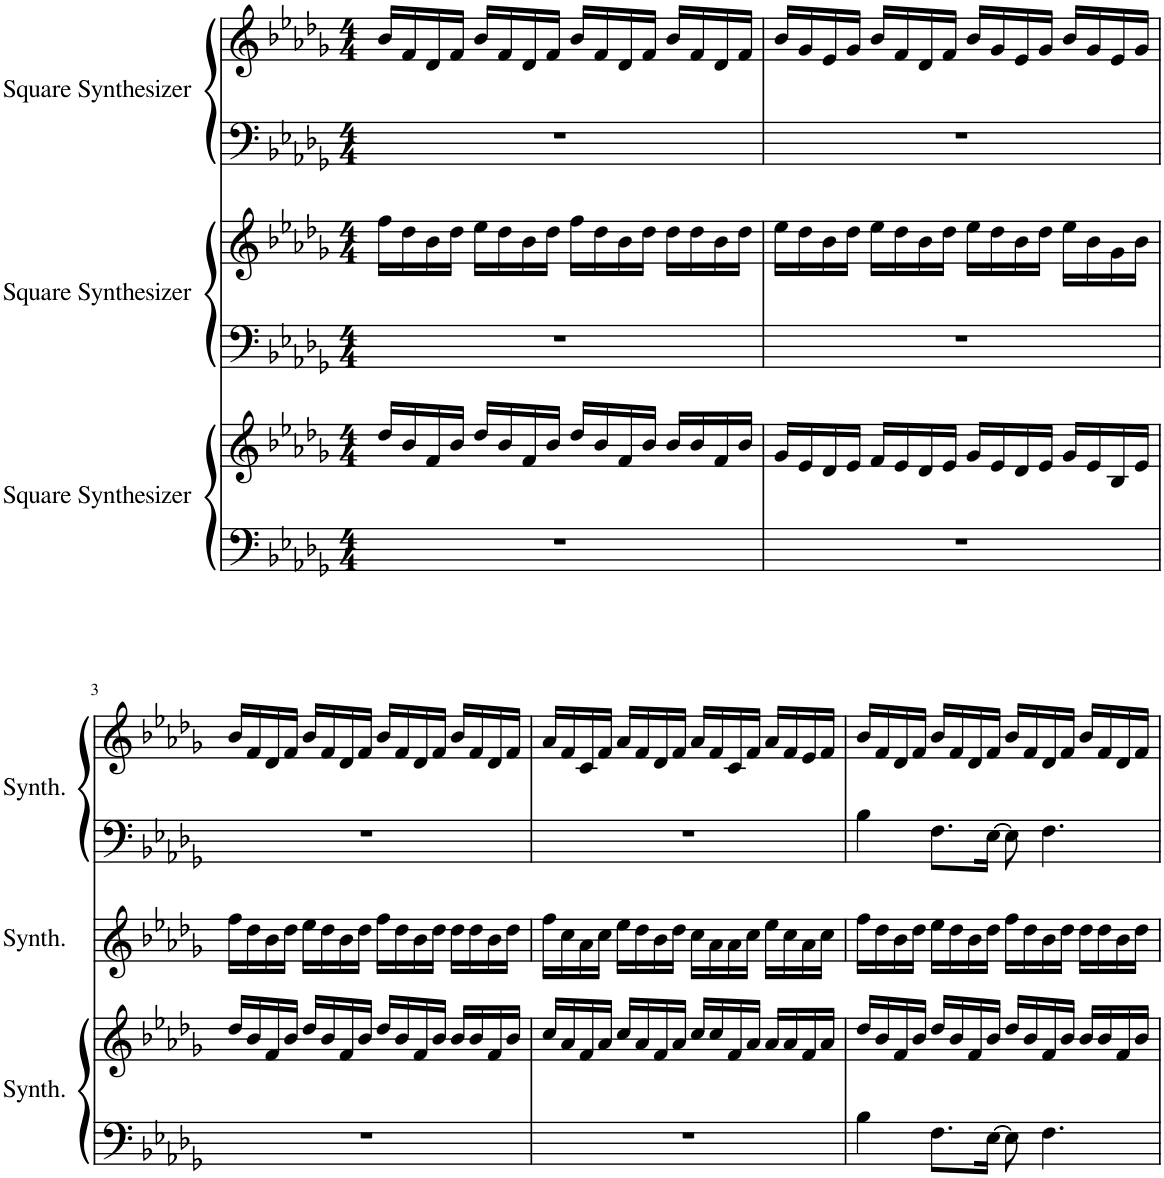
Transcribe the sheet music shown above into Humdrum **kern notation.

**kern	**kern	**kern	**kern	**kern	**kern
*part3	*part3	*part2	*part2	*part1	*part1
*staff6	*staff5	*staff4	*staff3	*staff2	*staff1
*I"Square Synthesizer	*	*I"Square Synthesizer	*	*I"Square Synthesizer	*
*I'Synth.	*	*I'Synth.	*	*I'Synth.	*
*clefF4	*clefG2	*clefF4	*clefG2	*clefF4	*clefG2
*k[b-e-a-d-g-]	*k[b-e-a-d-g-]	*k[b-e-a-d-g-]	*k[b-e-a-d-g-]	*k[b-e-a-d-g-]	*k[b-e-a-d-g-]
*M4/4	*M4/4	*M4/4	*M4/4	*M4/4	*M4/4
=1	=1	=1	=1	=1	=1
1r	16dd-/LL	1r	16ff\LL	1r	16b-/LL
.	16b-/	.	16dd-\	.	16f/
.	16f/	.	16b-\	.	16d-/
.	16b-/JJ	.	16dd-\JJ	.	16f/JJ
.	16dd-/LL	.	16ee-\LL	.	16b-/LL
.	16b-/	.	16dd-\	.	16f/
.	16f/	.	16b-\	.	16d-/
.	16b-/JJ	.	16dd-\JJ	.	16f/JJ
.	16dd-/LL	.	16ff\LL	.	16b-/LL
.	16b-/	.	16dd-\	.	16f/
.	16f/	.	16b-\	.	16d-/
.	16b-/JJ	.	16dd-\JJ	.	16f/JJ
.	16b-/LL	.	16dd-\LL	.	16b-/LL
.	16b-/	.	16dd-\	.	16f/
.	16f/	.	16b-\	.	16d-/
.	16b-/JJ	.	16dd-\JJ	.	16f/JJ
=2	=2	=2	=2	=2	=2
1r	16g-/LL	1r	16ee-\LL	1r	16b-/LL
.	16e-/	.	16dd-\	.	16g-/
.	16d-/	.	16b-\	.	16e-/
.	16e-/JJ	.	16dd-\JJ	.	16g-/JJ
.	16f/LL	.	16ee-\LL	.	16b-/LL
.	16e-/	.	16dd-\	.	16f/
.	16d-/	.	16b-\	.	16d-/
.	16e-/JJ	.	16dd-\JJ	.	16f/JJ
.	16g-/LL	.	16ee-\LL	.	16b-/LL
.	16e-/	.	16dd-\	.	16g-/
.	16d-/	.	16b-\	.	16e-/
.	16e-/JJ	.	16dd-\JJ	.	16g-/JJ
.	16g-/LL	.	16ee-\LL	.	16b-/LL
.	16e-/	.	16b-\	.	16g-/
.	16B-/	.	16g-\	.	16e-/
.	16e-/JJ	.	16b-\JJ	.	16g-/JJ
!!LO:LB:g=z
=3	=3	=3	=3	=3	=3
1r	16dd-/LL	1r	16ff\LL	1r	16b-/LL
.	16b-/	.	16dd-\	.	16f/
.	16f/	.	16b-\	.	16d-/
.	16b-/JJ	.	16dd-\JJ	.	16f/JJ
.	16dd-/LL	.	16ee-\LL	.	16b-/LL
.	16b-/	.	16dd-\	.	16f/
.	16f/	.	16b-\	.	16d-/
.	16b-/JJ	.	16dd-\JJ	.	16f/JJ
.	16dd-/LL	.	16ff\LL	.	16b-/LL
.	16b-/	.	16dd-\	.	16f/
.	16f/	.	16b-\	.	16d-/
.	16b-/JJ	.	16dd-\JJ	.	16f/JJ
.	16b-/LL	.	16dd-\LL	.	16b-/LL
.	16b-/	.	16dd-\	.	16f/
.	16f/	.	16b-\	.	16d-/
.	16b-/JJ	.	16dd-\JJ	.	16f/JJ
=4	=4	=4	=4	=4	=4
1r	16cc/LL	1r	16ff\LL	1r	16a-/LL
.	16a-/	.	16cc\	.	16f/
.	16f/	.	16a-\	.	16c/
.	16a-/JJ	.	16cc\JJ	.	16f/JJ
.	16cc/LL	.	16ee-\LL	.	16a-/LL
.	16a-/	.	16dd-\	.	16f/
.	16f/	.	16b-\	.	16d-/
.	16a-/JJ	.	16dd-\JJ	.	16f/JJ
.	16cc/LL	.	16cc\LL	.	16a-/LL
.	16cc/	.	16a-\	.	16f/
.	16f/	.	16a-\	.	16c/
.	16a-/JJ	.	16cc\JJ	.	16f/JJ
.	16a-/LL	.	16ee-\LL	.	16a-/LL
.	16a-/	.	16cc\	.	16f/
.	16f/	.	16a-\	.	16e-/
.	16a-/JJ	.	16cc\JJ	.	16f/JJ
=5	=5	=5	=5	=5	=5
4B-\	16dd-/LL	1r	16ff\LL	4B-\	16b-/LL
.	16b-/	.	16dd-\	.	16f/
.	16f/	.	16b-\	.	16d-/
.	16b-/JJ	.	16dd-\JJ	.	16f/JJ
8.F\L	16dd-/LL	.	16ee-\LL	8.F\L	16b-/LL
.	16b-/	.	16dd-\	.	16f/
.	16f/	.	16b-\	.	16d-/
[16E-\Jk	16b-/JJ	.	16dd-\JJ	[16E-\Jk	16f/JJ
8E-\]	16dd-/LL	.	16ff\LL	8E-\]	16b-/LL
.	16b-/	.	16dd-\	.	16f/
4.F\	16f/	.	16b-\	4.F\	16d-/
.	16b-/JJ	.	16dd-\JJ	.	16f/JJ
.	16b-/LL	.	16dd-\LL	.	16b-/LL
.	16b-/	.	16dd-\	.	16f/
.	16f/	.	16b-\	.	16d-/
.	16b-/JJ	.	16dd-\JJ	.	16f/JJ
=	=	=	=	=	=
*-	*-	*-	*-	*-	*-
